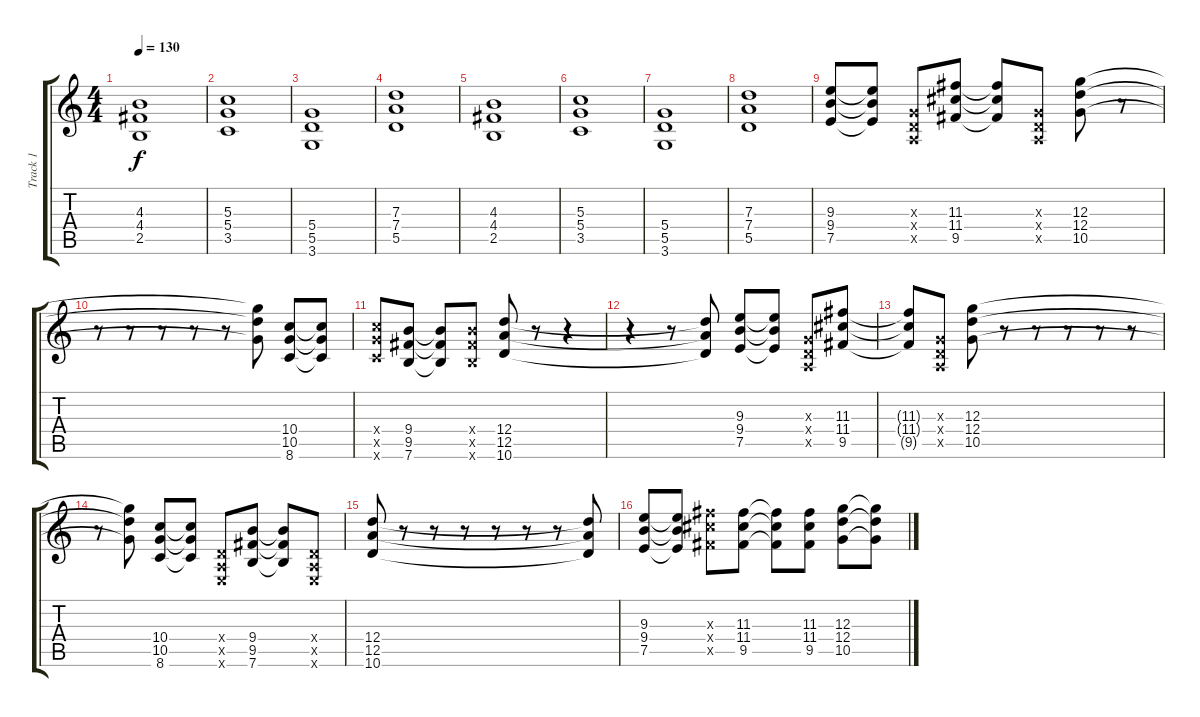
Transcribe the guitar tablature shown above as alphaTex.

\track ("Track 1" "Track 1") {instrument distortionguitar}
\staff {score tabs}
\tuning (E4 B3 G3 D3 A2 E2) {hide}
\ts (4 4)
\tempo 130
\clef g2
\ks c
(4.3 4.4 2.5).1{dy f} |
(5.3 5.4 3.5).1 |
(5.4 5.5 3.6).1 |
(7.3 7.4 5.5).1 |
(4.3 4.4 2.5).1 |
(5.3 5.4 3.5).1 |
(5.4 5.5 3.6).1 |
(7.3 7.4 5.5).1 |
(9.3 9.4 7.5).8 (9.3{t} 9.4{t} 7.5{t}).8 (0.3{x} 0.4{x} 0.5{x}).8 (11.3 11.4 9.5).8 (11.3{t} 11.4{t} 9.5{t}).8 (0.3{x} 0.4{x} 0.5{x}).8 (12.3 12.4 10.5).8 r.8 |
r.8 r.8 r.8 r.8 r.8 (12.3{t} 12.4{t} 10.5{t}).8 (10.4 10.5 8.6).8 (10.4{t} 10.5{t} 8.6{t}).8 |
(10.4{x} 10.5{x} 8.6{x}).8 (9.4 9.5 7.6).8 (9.4{t} 9.5{t} 7.6{t}).8 (9.4{x} 9.5{x} 7.6{x}).8 (12.4 12.5 10.6).8 r.8 r.4 |
r.4 r.8 (12.4{t} 12.5{t} 10.6{t}).8 (9.3 9.4 7.5).8 (9.3{t} 9.4{t} 7.5{t}).8 (0.3{x} 0.4{x} 0.5{x}).8 (11.3 11.4 9.5).8 |
(11.3{t} 11.4{t} 9.5{t}).8 (0.3{x} 0.4{x} 0.5{x}).8 (12.3 12.4 10.5).8 r.8 r.8 r.8 r.8 r.8 |
r.8 (12.3{t} 12.4{t} 10.5{t}).8 (10.4 10.5 8.6).8 (10.4{t} 10.5{t} 8.6{t}).8 (0.4{x} 0.5{x} 0.6{x}).8 (9.4 9.5 7.6).8 (9.4{t} 9.5{t} 7.6{t}).8 (0.4{x} 0.5{x} 0.6{x}).8 |
(12.4 12.5 10.6).8 r.8 r.8 r.8 r.8 r.8 r.8 (12.4{t} 12.5{t} 10.6{t}).8 |
(9.3 9.4 7.5).8 (9.3{t} 9.4{t} 7.5{t}).8 (11.3{x} 11.4{x} 9.5{x}).8 (11.3 11.4 9.5).8 (11.3{t} 11.4{t} 9.5{t}).8 (11.3 11.4 9.5).8 (12.3 12.4 10.5).8 (12.3{t} 12.4{t} 10.5{t}).8
